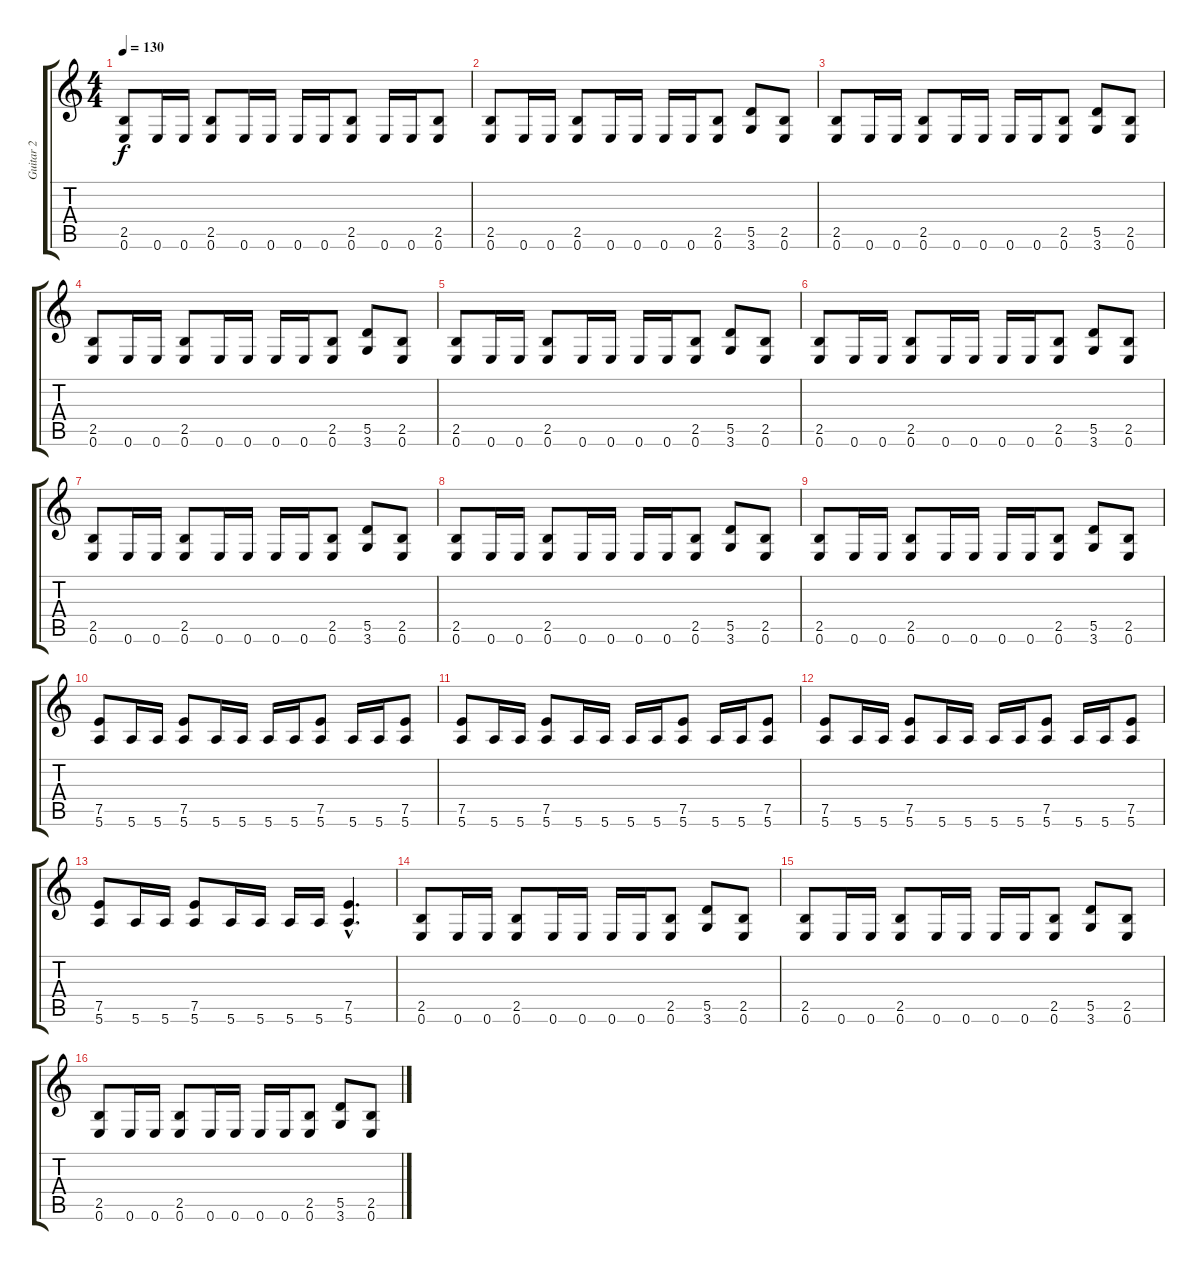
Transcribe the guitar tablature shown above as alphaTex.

\track ("Guitar 2" "Guitar 2") {instrument distortionguitar}
\staff {score tabs}
\tuning (E4 B3 G3 D3 A2 E2) {hide}
\ts (4 4)
\tempo 130
\clef g2
\ks c
(2.5 0.6).8{dy f} 0.6.16 0.6.16 (2.5 0.6).8 0.6.16 0.6.16 0.6.16 0.6.16 (2.5 0.6).8 0.6.16 0.6.16 (2.5 0.6).8 |
(2.5 0.6).8 0.6.16 0.6.16 (2.5 0.6).8 0.6.16 0.6.16 0.6.16 0.6.16 (2.5 0.6).8 (5.5 3.6).8 (2.5 0.6).8 |
(2.5 0.6).8 0.6.16 0.6.16 (2.5 0.6).8 0.6.16 0.6.16 0.6.16 0.6.16 (2.5 0.6).8 (5.5 3.6).8 (2.5 0.6).8 |
(2.5 0.6).8 0.6.16 0.6.16 (2.5 0.6).8 0.6.16 0.6.16 0.6.16 0.6.16 (2.5 0.6).8 (5.5 3.6).8 (2.5 0.6).8 |
(2.5 0.6).8 0.6.16 0.6.16 (2.5 0.6).8 0.6.16 0.6.16 0.6.16 0.6.16 (2.5 0.6).8 (5.5 3.6).8 (2.5 0.6).8 |
(2.5 0.6).8 0.6.16 0.6.16 (2.5 0.6).8 0.6.16 0.6.16 0.6.16 0.6.16 (2.5 0.6).8 (5.5 3.6).8 (2.5 0.6).8 |
(2.5 0.6).8 0.6.16 0.6.16 (2.5 0.6).8 0.6.16 0.6.16 0.6.16 0.6.16 (2.5 0.6).8 (5.5 3.6).8 (2.5 0.6).8 |
(2.5 0.6).8 0.6.16 0.6.16 (2.5 0.6).8 0.6.16 0.6.16 0.6.16 0.6.16 (2.5 0.6).8 (5.5 3.6).8 (2.5 0.6).8 |
(2.5 0.6).8 0.6.16 0.6.16 (2.5 0.6).8 0.6.16 0.6.16 0.6.16 0.6.16 (2.5 0.6).8 (5.5 3.6).8 (2.5 0.6).8 |
(7.5 5.6).8 5.6.16 5.6.16 (7.5 5.6).8 5.6.16 5.6.16 5.6.16 5.6.16 (7.5 5.6).8 5.6.16 5.6.16 (7.5 5.6).8 |
(7.5 5.6).8 5.6.16 5.6.16 (7.5 5.6).8 5.6.16 5.6.16 5.6.16 5.6.16 (7.5 5.6).8 5.6.16 5.6.16 (7.5 5.6).8 |
(7.5 5.6).8 5.6.16 5.6.16 (7.5 5.6).8 5.6.16 5.6.16 5.6.16 5.6.16 (7.5 5.6).8 5.6.16 5.6.16 (7.5 5.6).8 |
(7.5 5.6).8 5.6.16 5.6.16 (7.5 5.6).8 5.6.16 5.6.16 5.6.16 5.6.16 (7.5{hac} 5.6{hac}).4{d} |
(2.5 0.6).8 0.6.16 0.6.16 (2.5 0.6).8 0.6.16 0.6.16 0.6.16 0.6.16 (2.5 0.6).8 (5.5 3.6).8 (2.5 0.6).8 |
(2.5 0.6).8 0.6.16 0.6.16 (2.5 0.6).8 0.6.16 0.6.16 0.6.16 0.6.16 (2.5 0.6).8 (5.5 3.6).8 (2.5 0.6).8 |
(2.5 0.6).8 0.6.16 0.6.16 (2.5 0.6).8 0.6.16 0.6.16 0.6.16 0.6.16 (2.5 0.6).8 (5.5 3.6).8 (2.5 0.6).8
